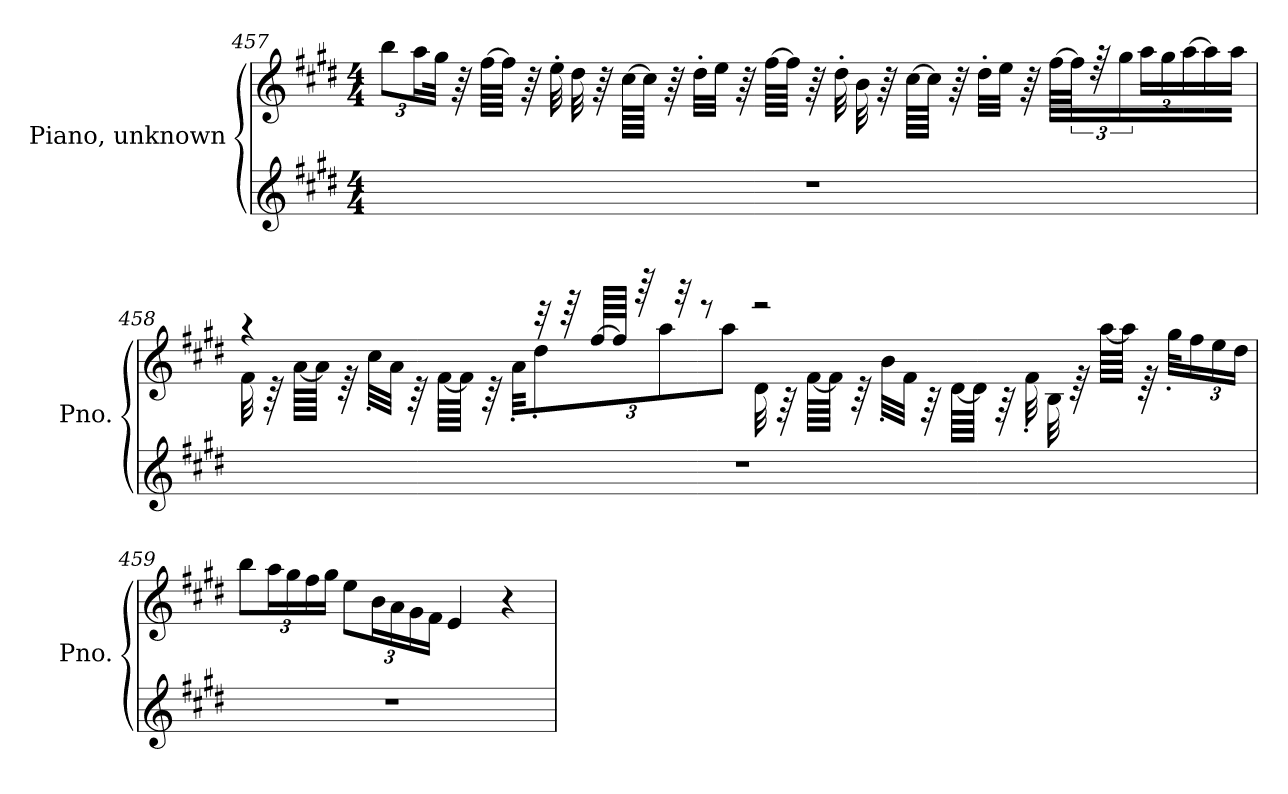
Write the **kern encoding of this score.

**kern	**kern
*part1	*part1
*staff2	*staff1
*I"Piano, unknown	*
*I'Pno.	*
!!LO:LB:g=z
*clefG2	*clefG2
*k[f#c#g#d#]	*k[f#c#g#d#]
*M4/4	*M4/4
*	*Xbrackettup
=457	=457
1r	12bb\L
.	24aa\L
.	32gg#\JJk
.	64r
.	[64ff#\LLLL
.	64ff#\JJJJ]
.	64r
.	32ee'\
.	32dd#\
.	64r
.	[64cc#\LLLL
.	64cc#\JJJJ]
.	64r
.	32dd#'\LLL
.	32ee\JJJ
.	64r
.	[64ff#\LLLL
.	64ff#\JJJJ]
.	64r
.	32dd#'\
.	32b\
.	64r
.	[64cc#\LLLL
.	64cc#\JJJJ]
.	64r
.	32dd#'\LLL
.	32ee\JJJ
.	64r
.	[64ff#\LLLL
*	*brackettup
.	96ff#\JJJJ]
.	96r
.	24gg#\
*	*Xbrackettup
.	24aa\LL
.	24gg#\
.	[24aa\
.	16aa\]
.	16aa\JJ
!!LO:LB:g=z
=458	=458
*	*^
1r	4r	32f#\
.	.	64r
.	.	[64a\LLLL
.	.	64a\JJJJ]
.	.	64r
.	.	32cc#'\LLL
.	.	32a\JJJ
.	.	64r
.	.	[64f#\LLLL
.	.	64f#\JJJJ]
.	.	64r
.	.	32a'\KKL
.	32r	12dd#'\
.	64r	.
.	[64ff#/LLLL	.
.	64ff#/JJJJ]	.
.	64r	.
.	.	12aa\
.	32r	.
.	8r	.
.	.	12aa\J
.	2r	32d#\
.	.	64r
.	.	[64f#\LLLL
.	.	64f#\JJJJ]
.	.	64r
.	.	32b'\LLL
.	.	32f#\JJJ
.	.	64r
.	.	[64d#\LLLL
.	.	64d#\JJJJ]
.	.	64r
.	.	32f#'\
.	.	32B\
.	.	64r
.	.	[64aa\LLLL
.	.	64aa\JJJJ]
.	.	64r
.	.	32gg#'\KLL
.	.	24ff#\
.	.	24ee\
.	.	24dd#\JJ
*	*v	*v
!!LO:PB:g=z
=459	=459
1r	12bb\L
.	24aa\L
.	24gg#\
.	24ff#\
.	24gg#\JJ
.	12ee\L
.	24b\L
.	24a\
.	24g#\
.	24f#\JJ
.	4e/
.	4r
=	=
*-	*-
